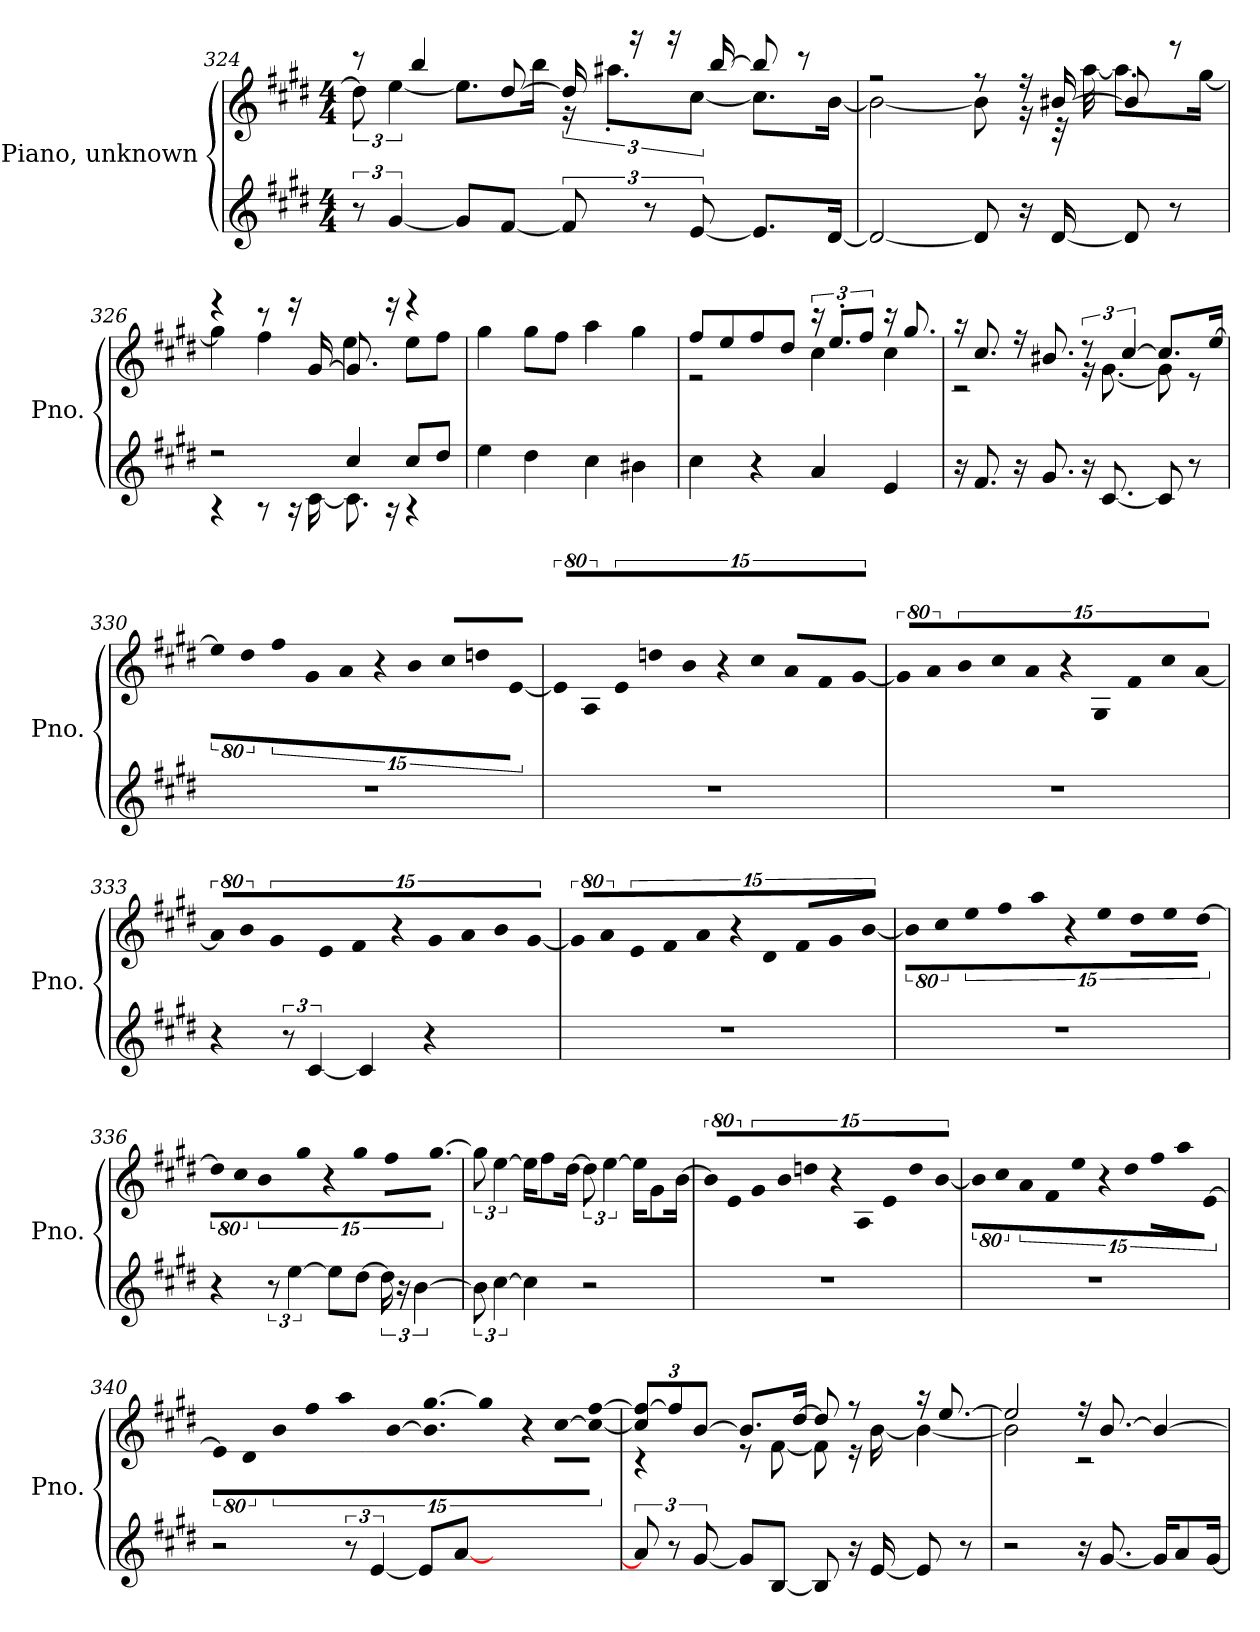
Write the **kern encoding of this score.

**kern	**kern
*part1	*part1
*staff2	*staff1
*I"Piano, unknown	*
*I'Pno.	*
!!LO:LB:g=z
*clefG2	*clefG2
*k[f#c#g#d#]	*k[f#c#g#d#]
*M4/4	*M4/4
=324	=324
*	*^
12r	8r	12dd#\]
[6g#/	.	[6ee\
.	4bb/	.
8g#/L]	.	8.ee\L]
[8f#/J	[8dd#/	.
.	.	16bb\Jk
12f#/]	16dd#/]	24r
.	.	12.aa#X'\L
.	16r	.
12r	.	.
.	16r	.
[12e/	.	[12cc#\J
.	[16bb/	.
8.e/L]	8bb/]	8.cc#\L]
.	8r	.
[16d#/Jk	.	[16b\Jk
=325	=325	=325
2d#/_	2r	2b\_
8d#/]	8r	8b\]
16r	16r	16r
[16d#/	[16b#X/	32r
.	.	[32aa\
8d#/]	8b#/]	8.aa\L]
8r	8r	.
.	.	[16gg#\Jk
!!LO:LB:g=z	!!
=326	=326	=326
*^	*	*
2r	4r	4r	4gg#\]
.	8r	8r	4ff#\
.	16r	16r	.
.	[16c#\	[16g#/	.
4cc#/	8.c#\]	8.g#/]	4ee\
.	16r	16r	.
8cc#/L	4r	4r	8ee\L
8dd#/J	.	.	8ff#\J
*v	*v	*	*
*	*v	*v
=327	=327
4ee\	4gg#\
4dd#\	8gg#\L
.	8ff#\J
4cc#\	4aa\
4b#X\	4gg#\
=328	=328
*	*^
4cc#\	8ff#/L	2r
.	8ee/	.
4r	8ff#/	.
.	8dd#/J	.
4a/	24r	4cc#\
.	12.ee'/L	.
.	12ff#/J	.
4e/	16r	4cc#\
.	8.gg#/	.
=329	=329	=329
16r	16r	2r
8.f#/	8.cc#/	.
16r	16r	.
8.g#/	8.b#X/	.
16r	12r	16r
[8.c#/	.	[8.g#\
.	[6cc#/	.
8c#/]	8.cc#/L]	8g#\]
8r	.	8r
.	[16ee/Jk	.
*	*v	*v
!!LO:LB:g=z
=330	=330
!	!LO:N:vis=8
1r	640%71ee\L]
!	!LO:N:vis=8
.	640%71dd#\
.	1920ryy
!	!LO:N:vis=8
.	640%71ff#\
!	!LO:N:vis=8
.	640%71g#\
!	!LO:N:vis=8
.	640%71a\J
.	1920ryy
!	!LO:N:vis=16
.	1920%107r
!	!LO:N:vis=8
.	640%71b\
!	!LO:N:vis=8
.	640%71cc#/L
!	!LO:N:vis=8
.	640%71ddn/
!	!LO:N:vis=16
.	[1920%107e/Jk
=331	=331
!	!LO:N:vis=8
1r	640%71e/L]
!	!LO:N:vis=8
.	640%71A/
.	1920ryy
!	!LO:N:vis=8
.	640%71e/
!	!LO:N:vis=8
.	640%71ddn/
!	!LO:N:vis=8
.	640%71b/J
.	1920ryy
!	!LO:N:vis=16
.	1920%107r
!	!LO:N:vis=8
.	640%71cc#\
!	!LO:N:vis=8
.	640%71a/L
!	!LO:N:vis=8
.	640%71f#/
!	!LO:N:vis=16
.	[1920%107g#/Jk
=332	=332
!	!LO:N:vis=8
1r	640%71g#/L]
!	!LO:N:vis=8
.	640%71a/
.	1920ryy
!	!LO:N:vis=8
.	640%71b/
!	!LO:N:vis=8
.	640%71cc#/
!	!LO:N:vis=8
.	640%71a/J
.	1920ryy
!	!LO:N:vis=16
.	1920%107r
!	!LO:N:vis=8
.	640%71G#/
!	!LO:N:vis=8
.	640%71f#/L
!	!LO:N:vis=8
.	640%71cc#/
!	!LO:N:vis=16
.	[1920%107a/Jk
=333	=333
!	!LO:N:vis=8
4r	640%71a/L]
!	!LO:N:vis=8
.	640%71b/
.	1920ryy
!	!LO:N:vis=8
.	640%71g#/
12r	.
!	!LO:N:vis=8
[6c#/	640%71e/
!	!LO:N:vis=8
.	640%71f#/J
4c#/]	.
.	1920ryy
!	!LO:N:vis=16
.	1920%107r
!	!LO:N:vis=8
.	640%71g#/
!	!LO:N:vis=8
.	640%71a/L
4r	.
!	!LO:N:vis=8
.	640%71b/
!	!LO:N:vis=16
.	[1920%107g#/Jk
!!LO:PB:g=z
=334	=334
!	!LO:N:vis=8
1r	640%71g#/L]
!	!LO:N:vis=8
.	640%71a/
.	1920ryy
!	!LO:N:vis=8
.	640%71e/
!	!LO:N:vis=8
.	640%71f#/
!	!LO:N:vis=8
.	640%71a/J
.	1920ryy
!	!LO:N:vis=16
.	1920%107r
!	!LO:N:vis=8
.	640%71d#/
!	!LO:N:vis=8
.	640%71f#/L
!	!LO:N:vis=8
.	640%71g#/
!	!LO:N:vis=16
.	[1920%107b/Jk
=335	=335
!	!LO:N:vis=8
1r	640%71b\L]
!	!LO:N:vis=8
.	640%71cc#\
.	1920ryy
!	!LO:N:vis=8
.	640%71ee\
!	!LO:N:vis=8
.	640%71ff#\
!	!LO:N:vis=8
.	640%71aa\J
.	1920ryy
!	!LO:N:vis=16
.	1920%107r
!	!LO:N:vis=8
.	640%71ee\
!	!LO:N:vis=8
.	640%71dd#\L
!	!LO:N:vis=8
.	640%71ee\
!	!LO:N:vis=16
.	[1920%107dd#\Jk
=336	=336
!	!LO:N:vis=8
4r	640%71dd#\L]
!	!LO:N:vis=8
.	640%71cc#\
.	1920ryy
!	!LO:N:vis=8
.	640%71b\J
12r	.
!	!LO:N:vis=4
[6ee\	1920%427gg#\
8ee\L]	.
!	!LO:N:vis=16
.	1920%107r
!	!LO:N:vis=8
.	640%71gg#\
[8dd#\J	.
!	!LO:N:vis=8
.	640%71ff#\L
24dd#\]	.
24r	.
[6b\	[9.gg#\J
=337	=337
12b\]	12gg#\]
[6cc#\	[6ee\
4cc#\]	16ee\KL]
.	8ff#\
.	[16dd#\Jk
2r	12dd#\]
.	[6ee\
.	16ee\KL]
.	8g#\
.	[16b\Jk
!!LO:LB:g=z
=338	=338
!	!LO:N:vis=8
1r	640%71b/L]
!	!LO:N:vis=8
.	640%71e/
.	1920ryy
!	!LO:N:vis=8
.	640%71g#/
!	!LO:N:vis=8
.	640%71b/
!	!LO:N:vis=8
.	640%71ddn/J
.	1920ryy
!	!LO:N:vis=16
.	1920%107r
!	!LO:N:vis=8
.	640%71A/
!	!LO:N:vis=8
.	640%71e/L
!	!LO:N:vis=8
.	640%71dd/
!	!LO:N:vis=16
.	[1920%107b/Jk
=339	=339
!	!LO:N:vis=8
1r	640%71b\L]
!	!LO:N:vis=8
.	640%71cc#\
.	1920ryy
!	!LO:N:vis=8
.	640%71a\
!	!LO:N:vis=8
.	640%71f#\
!	!LO:N:vis=8
.	640%71ee\J
.	1920ryy
!	!LO:N:vis=16
.	1920%107r
!	!LO:N:vis=8
.	640%71dd#\
!	!LO:N:vis=8
.	640%71ff#\L
!	!LO:N:vis=8
.	640%71aa\
!	!LO:N:vis=16
.	[1920%107e\Jk
=340	=340
!	!LO:N:vis=8
2r	640%71e\L]
!	!LO:N:vis=8
.	640%71d#\
.	1920ryy
!	!LO:N:vis=8
.	640%71b\
!	!LO:N:vis=8
.	640%71ff#\
!	!LO:N:vis=8
.	640%71aa\
12r	.
.	1920ryy
!	!LO:N:vis=16
.	[1920%107b\K
[6e/	.
.	9.b\] [9.gg#\
8e/L]	.
!	!LO:N:vis=16
.	1920%107gg#\Jk]
!	!LO:N:vis=16
.	1920%107r
[8a/J	.
!	!LO:N:vis=16
.	[1920%107cc#\LL
!	!LO:N:vis=16
.	1920%107cc#\_ [1920%107ff#\JJ
960ryy	.
!!LO:LB:g=z
=341	=341
*	*Xbrackettup
*	*^
12a/]	12cc#/] 12ff#/_L	4r
12r	12ff#/]	.
[12g#/	[12b/J	.
8g#/L]	8.b/L]	8r
[8B/J	.	[8f#\
.	[16dd#/Jk	.
8B/]	8dd#/]	8f#\]
16r	8r	16r
[16e/	.	[16b\
8e/]	16r	4b\_
.	[8.ee/	.
8r	.	.
=342	=342	=342
2r	2ee/]	2b\]
16r	16r	2r
[8.g#/	[8.b/	.
16g#/KL]	4b/_	.
8a/	.	.
[16g#/Jk	.	.
*	*v	*v
=	=
*-	*-
